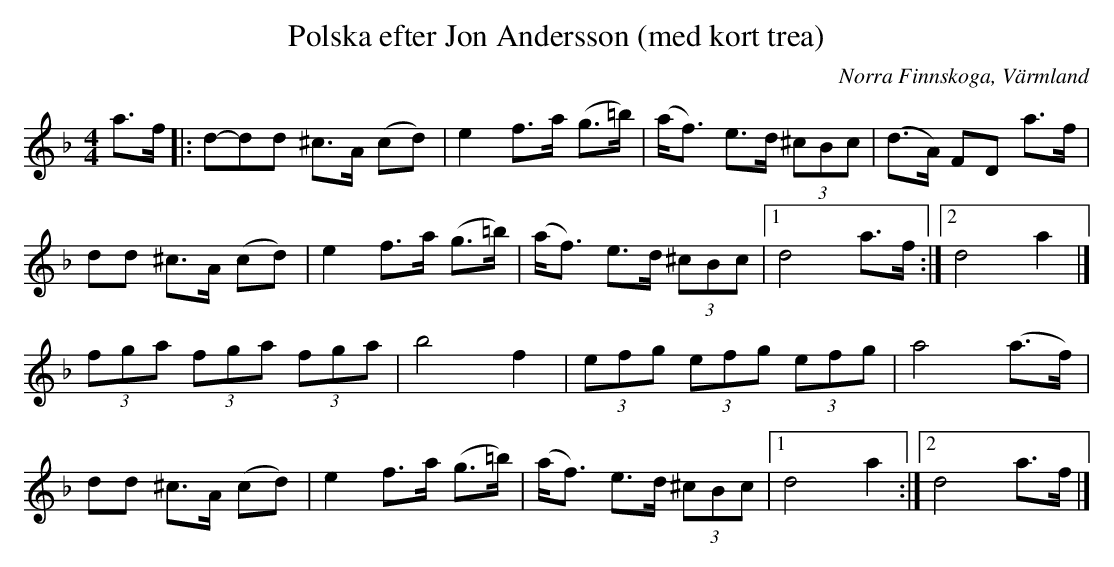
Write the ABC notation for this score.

X:1
T:Polska efter Jon Andersson (med kort trea)
O:Norra Finnskoga, Värmland
M:4/4
L:1/8
K:Dm
a3/2f/2|:d-dd ^c3/2A/2 (cd)|e2 f3/2a/2 (g3/2=b/2)| (a/2f3/2) e3/2d/2 (3^cBc|(d3/2A/2) FD a3/2f/2|
dd ^c3/2A/2 (cd)|e2 f3/2a/2 (g3/2=b/2)| (a/2f3/2) e3/2d/2 (3^cBc|1 d4  a3/2f/2:|2 d4  a2|]
(3fga (3fga (3fga|b4 f2|(3efg (3efg (3efg|a4 (a3/2f/2)|
dd ^c3/2A/2 (cd)|e2 f3/2a/2 (g3/2=b/2)| (a/2f3/2) e3/2d/2 (3^cBc|1 d4  a2:|2 d4  a3/2f/2|]
